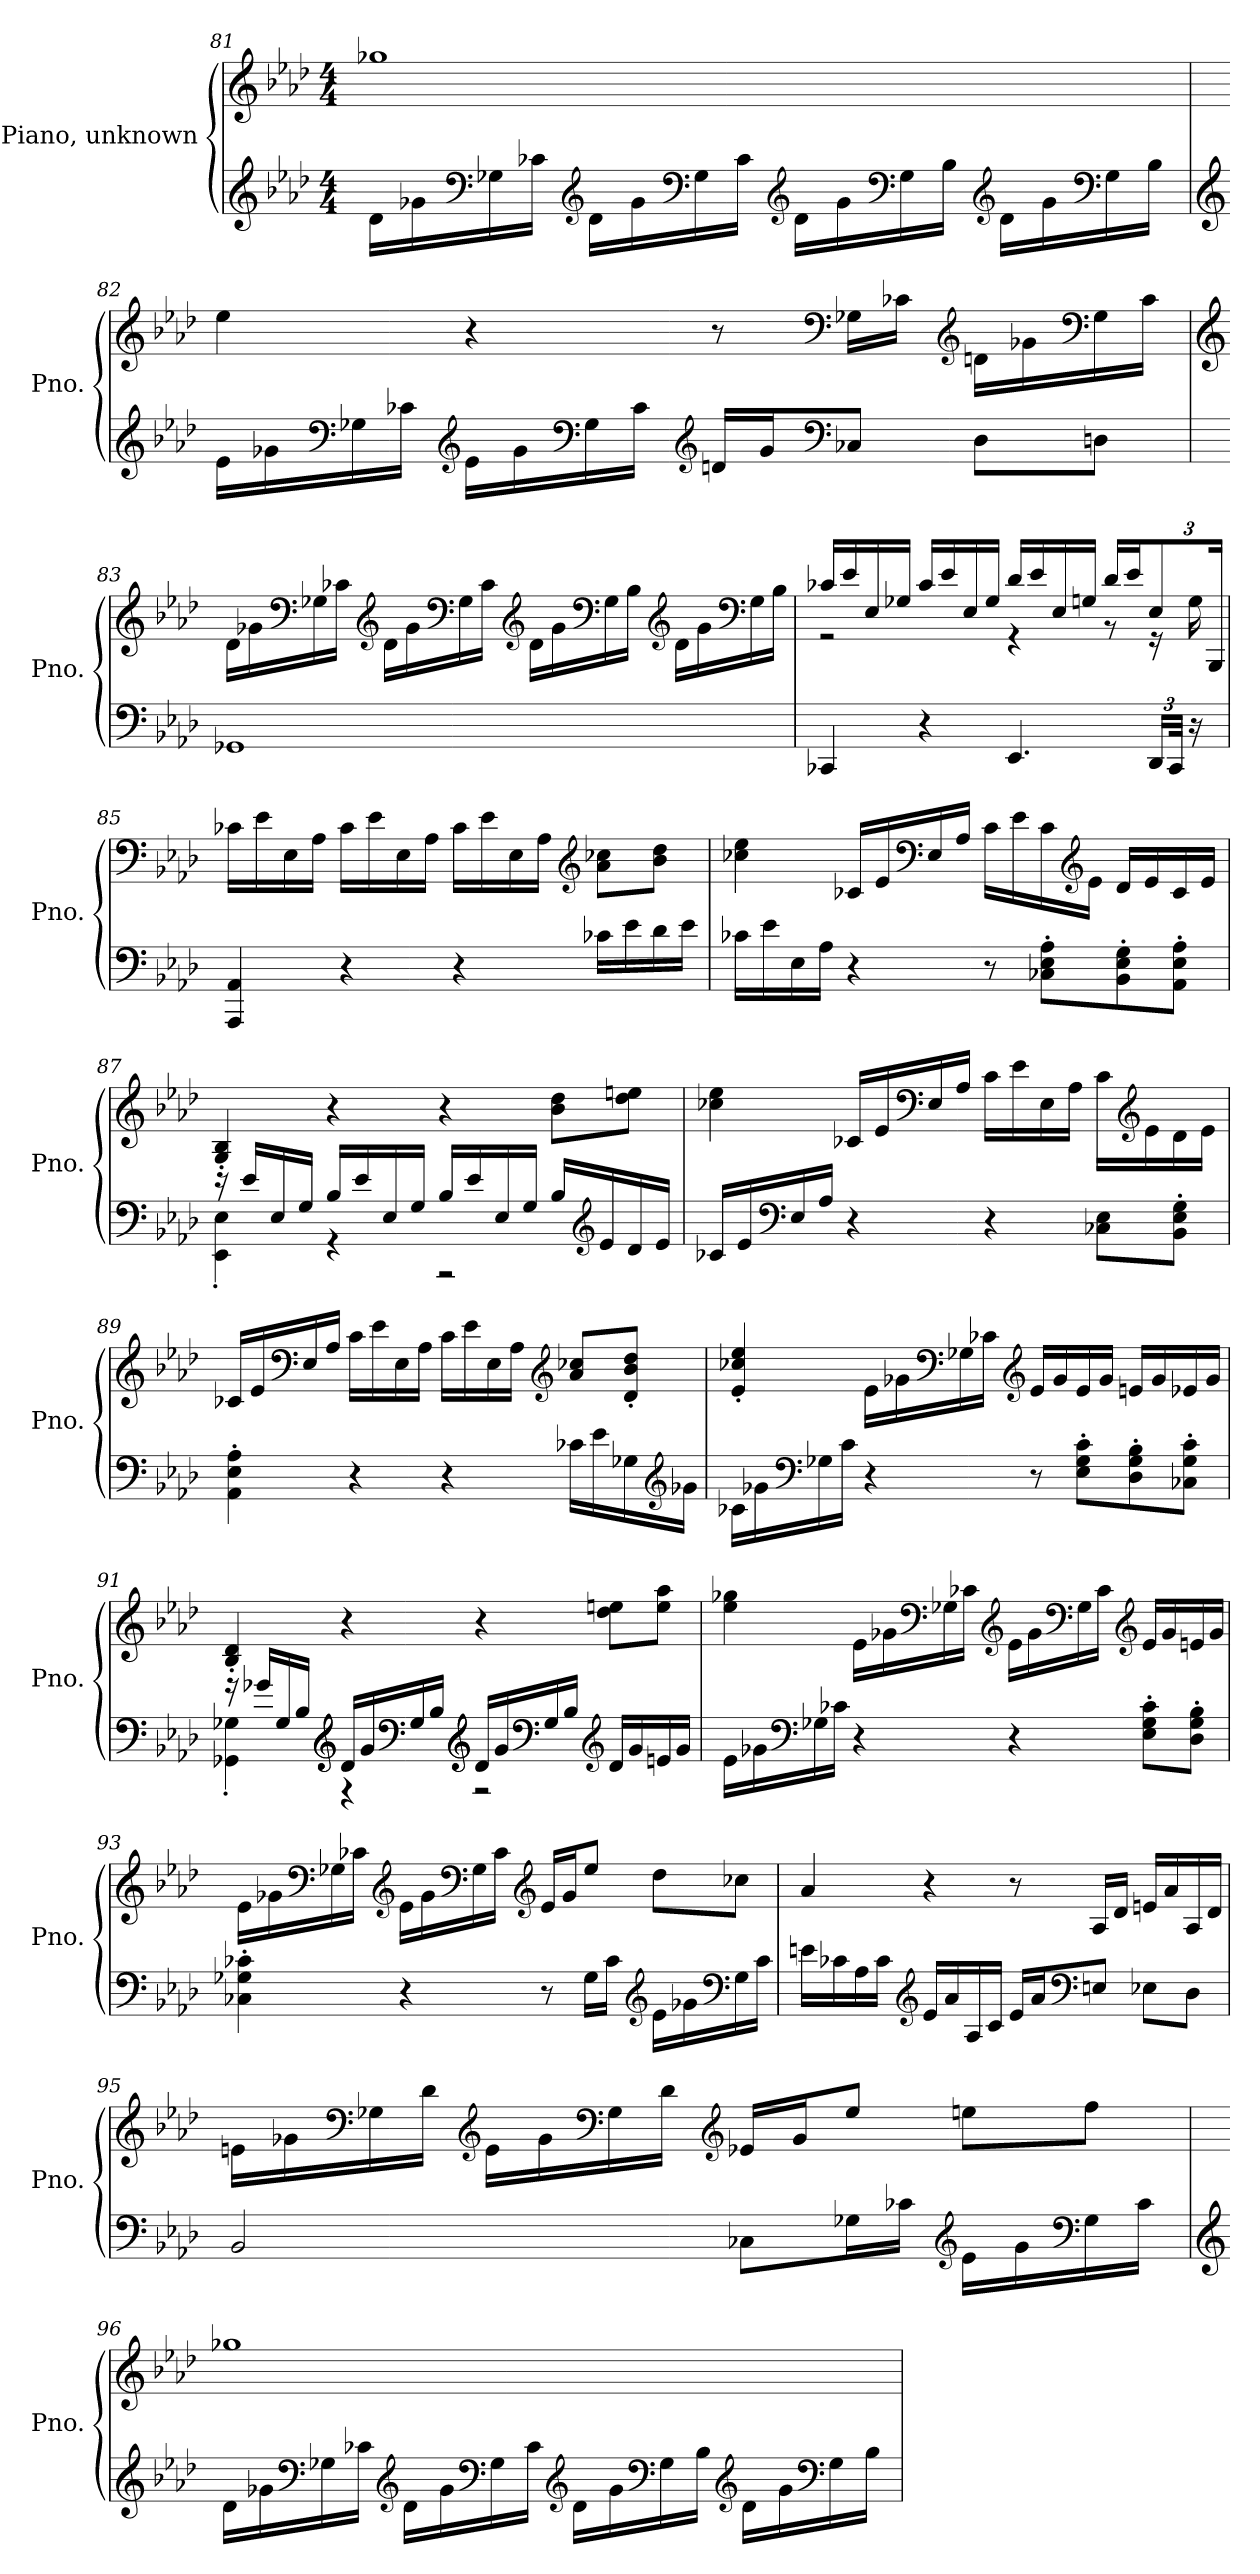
**kern	**kern
*part1	*part1
*staff2	*staff1
*I"Piano, unknown	*
*I'Pno.	*
!!LO:LB:g=z
*clefG2	*clefG2
*k[b-e-a-d-]	*k[b-e-a-d-]
*M4/4	*M4/4
=81	=81
16d-\LL	1gg-X
16g-X\	.
*clefF4	*
16G-X\	.
16c-X\JJ	.
*clefG2	*
16d-\LL	.
16g-\	.
*clefF4	*
16G-\	.
16c-\JJ	.
*clefG2	*
16d-\LL	.
16g-\	.
*clefF4	*
16G-\	.
16B-\JJ	.
*clefG2	*
16d-\LL	.
16g-\	.
*clefF4	*
16G-\	.
16B-\JJ	.
!!LO:PB:g=z
=82	=82
*clefG2	*
16e-\LL	4ee-\
16g-X\	.
*clefF4	*
16G-X\	.
16c-X\JJ	.
*clefG2	*
16e-\LL	4r
16g-\	.
*clefF4	*
16G-\	.
16c-\JJ	.
*clefG2	*
16dn/LL	8r
16g-/J	.
*clefF4	*clefF4
8C-X/J	16G-X\LL
.	16c-X\JJ
*	*clefG2
8D-\L	16dn\LL
.	16g-X\
*	*clefF4
8Dn\J	16G-\
.	16c-\JJ
!!LO:LB:g=z
=83	=83
*	*clefG2
1GG-X	16d-\LL
.	16g-X\
*	*clefF4
.	16G-X\
.	16c-X\JJ
*	*clefG2
.	16d-\LL
.	16g-\
*	*clefF4
.	16G-\
.	16c-\JJ
*	*clefG2
.	16d-\LL
.	16g-\
*	*clefF4
.	16G-\
.	16B-\JJ
*	*clefG2
.	16d-\LL
.	16g-\
*	*clefF4
.	16G-\
.	16B-\JJ
!!LO:LB:g=z
=84	=84
*	*^
4CC-X/	16c-X/LL	2r
.	16e-/	.
.	16E-/	.
.	16G-X/JJ	.
4r	16c-/LL	.
.	16e-/	.
.	16E-/	.
.	16G-/JJ	.
4.EE-/	16d-/LL	4r
.	16e-/	.
.	16E-/	.
.	16Gn/JJ	.
.	16d-/LL	8r
.	16e-/J	.
*Xbrackettup	*Xbrackettup	*
24DD-/LL	12E-/	16r
48CC-/JJk	.	.
16r	.	16G\
.	24BBB-/Jk	.
*	*v	*v
=85	=85
4AAA-/ 4AA-/	16c-X\LL
.	16e-\
.	16E-\
.	16A-\JJ
4r	16c-\LL
.	16e-\
.	16E-\
.	16A-\JJ
4r	16c-\LL
.	16e-\
.	16E-\
.	16A-\JJ
*	*clefG2
16c-X\LL	8a-\ 8cc-X\L
16e-\	.
16d-\	8b-\ 8dd-\J
16e-\JJ	.
!!LO:LB:g=z
=86	=86
16c-X\LL	4cc-X\ 4ee-\
16e-\	.
16E-\	.
16A-\JJ	.
4r	16c-X/LL
.	16e-/
*	*clefF4
.	16E-/
.	16A-/JJ
8r	16c-\LL
.	16e-\
8C-X\' 8E-\' 8A-\'L	16c-\
*	*clefG2
.	16e-\JJ
8BB-\' 8E-\' 8G\'	16d-/LL
.	16e-/
8AA-\' 8E-\' 8A-\'J	16c-/
.	16e-/JJ
=87	=87
*^	*
16r	4EE-\' 4E-\'	4G/' 4B-/'
16e-/LL	.	.
16E-/	.	.
16G/JJ	.	.
16B-/LL	4r	4r
16e-/	.	.
16E-/	.	.
16G/JJ	.	.
16B-/LL	2r	4r
16e-/	.	.
16E-/	.	.
16G/JJ	.	.
16B-/LL	.	8b-\ 8dd-\L
*clefG2	*	*
16e-/	.	.
16d-/	.	8dd-\ 8een\J
16e-/JJ	.	.
*v	*v	*
!!LO:LB:g=z
=88	=88
16c-X/LL	4cc-X\ 4ee-\
16e-/	.
*clefF4	*
16E-/	.
16A-/JJ	.
4r	16c-X/LL
.	16e-/
*	*clefF4
.	16E-/
.	16A-/JJ
4r	16c-\LL
.	16e-\
.	16E-\
.	16A-\JJ
8C-X\ 8E-\L	16c-\LL
*	*clefG2
.	16e-\
8BB-\' 8E-\' 8G\'J	16d-\
.	16e-\JJ
!!LO:LB:g=z
=89	=89
4AA-\' 4E-\' 4A-\'	16c-X/LL
.	16e-/
*	*clefF4
.	16E-/
.	16A-/JJ
4r	16c-\LL
.	16e-\
.	16E-\
.	16A-\JJ
4r	16c-\LL
.	16e-\
.	16E-\
.	16A-\JJ
*	*clefG2
16c-X\LL	8a-/ 8cc-X/L
16e-\	.
16G-X\	8d-/' 8b-/' 8dd-/'J
*clefG2	*
16g-X\JJ	.
!!LO:PB:g=z
=90	=90
16c-X\LL	4e-/' 4cc-X/' 4ee-/'
16g-X\	.
*clefF4	*
16G-X\	.
16c-\JJ	.
4r	16e-\LL
.	16g-X\
*	*clefF4
.	16G-X\
.	16c-X\JJ
*	*clefG2
8r	16e-/LL
.	16g-/
8E-\' 8G-\' 8c-\'L	16e-/
.	16g-/JJ
8D-\' 8G-\' 8B-\'	16en/LL
.	16g-/
8C-X\' 8G-\' 8c-\'J	16e-X/
.	16g-/JJ
!!LO:LB:g=z
=91	=91
*^	*
16r	4GG-X\' 4G-X\'	4B-/' 4d-/'
16g-X/LL	.	.
16G-/	.	.
16B-/JJ	.	.
*clefG2	*	*
16d-/LL	4r	4r
16g-/	.	.
*clefF4	*	*
16G-/	.	.
16B-/JJ	.	.
*clefG2	*	*
16d-/LL	2r	4r
16g-/	.	.
*clefF4	*	*
16G-/	.	.
16B-/JJ	.	.
*clefG2	*	*
16d-/LL	.	8dd-\ 8een\L
16g-/	.	.
16en/	.	8ee\ 8aa-\J
16g-/JJ	.	.
*v	*v	*
!!LO:LB:g=z
=92	=92
16e-\LL	4ee-\ 4gg-X\
16g-X\	.
*clefF4	*
16G-X\	.
16c-X\JJ	.
4r	16e-\LL
.	16g-X\
*	*clefF4
.	16G-X\
.	16c-X\JJ
*	*clefG2
4r	16e-\LL
.	16g-\
*	*clefF4
.	16G-\
.	16c-\JJ
*	*clefG2
8E-\' 8G-\' 8c-\'L	16e-/LL
.	16g-/
8D-\' 8G-\' 8B-\'J	16en/
.	16g-/JJ
!!LO:LB:g=z
=93	=93
4C-X\' 4G-X\' 4c-X\'	16e-\LL
.	16g-X\
*	*clefF4
.	16G-X\
.	16c-X\JJ
*	*clefG2
4r	16e-\LL
.	16g-\
*	*clefF4
.	16G-\
.	16c-\JJ
*	*clefG2
8r	16e-/LL
.	16g-/J
16G-\LL	8ee-/J
16c-\JJ	.
*clefG2	*
16e-\LL	8dd-\L
16g-X\	.
*clefF4	*
16G-\	8cc-X\J
16c-\JJ	.
!!LO:LB:g=z
=94	=94
16en\LL	4a-/
16c-X\	.
16A-\	.
16c-\JJ	.
*clefG2	*
16e/LL	4r
16a-/	.
16A-/	.
16c-/JJ	.
16e/LL	8r
16a-/J	.
*clefF4	*
8En/J	16A-/LL
.	16d-/JJ
8E-X\L	16en/LL
.	16a-/
8D-\J	16A-/
.	16d-/JJ
!!LO:LB:g=z
=95	=95
2BB-/	16en\LL
.	16g-X\
*	*clefF4
.	16G-X\
.	16d-\JJ
*	*clefG2
.	16e\LL
.	16g-\
*	*clefF4
.	16G-\
.	16d-\JJ
*	*clefG2
8C-X\L	16e-X/LL
.	16g-/J
16G-X\L	8ee-/J
16c-X\JJ	.
*clefG2	*
16e-\LL	8een\L
16g\	.
*clefF4	*
16G-\	8ff\J
16c-\JJ	.
!!LO:PB:g=z
=96	=96
*clefG2	*
16d-\LL	1gg-X
16g-X\	.
*clefF4	*
16G-X\	.
16c-X\JJ	.
*clefG2	*
16d-\LL	.
16g-\	.
*clefF4	*
16G-\	.
16c-\JJ	.
*clefG2	*
16d-\LL	.
16g-\	.
*clefF4	*
16G-\	.
16B-\JJ	.
*clefG2	*
16d-\LL	.
16g-\	.
*clefF4	*
16G-\	.
16B-\JJ	.
=	=
*-	*-
